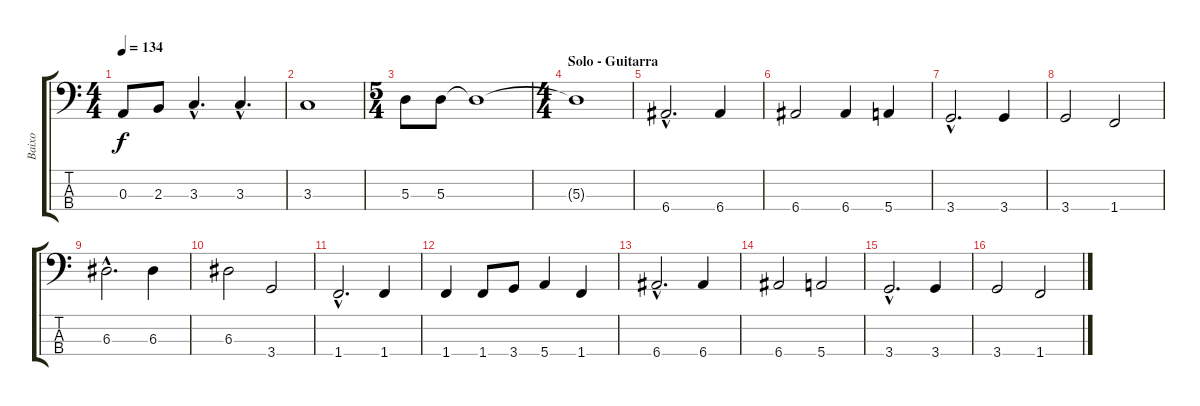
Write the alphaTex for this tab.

\track ("Baixo" "Baixo") {instrument electricbassfinger}
\staff {score tabs}
\tuning (G2 D2 A1 E1) {hide}
\ts (4 4)
\tempo 134
\clef f4
\ks c
0.3.8{dy f instrument electricbassfinger} 2.3.8 3.3{hac}.4{d} 3.3{hac}.4{d} |
3.3.1 |
\ts (5 4)
5.3.8 5.3.8 5.3{t}.1 |
\ts (4 4)
\section ("" "Solo - Guitarra")
5.3{t}.1 |
6.4{hac}.2{d} 6.4.4 |
6.4.2 6.4.4 5.4.4 |
3.4{hac}.2{d} 3.4.4 |
3.4.2 1.4.2 |
6.3{hac}.2{d} 6.3.4 |
6.3.2 3.4.2 |
1.4{hac}.2{d} 1.4.4 |
1.4.4 1.4.8 3.4.8 5.4.4 1.4.4 |
6.4{hac}.2{d} 6.4.4 |
6.4.2 5.4.2 |
3.4{hac}.2{d} 3.4.4 |
3.4.2 1.4.2
